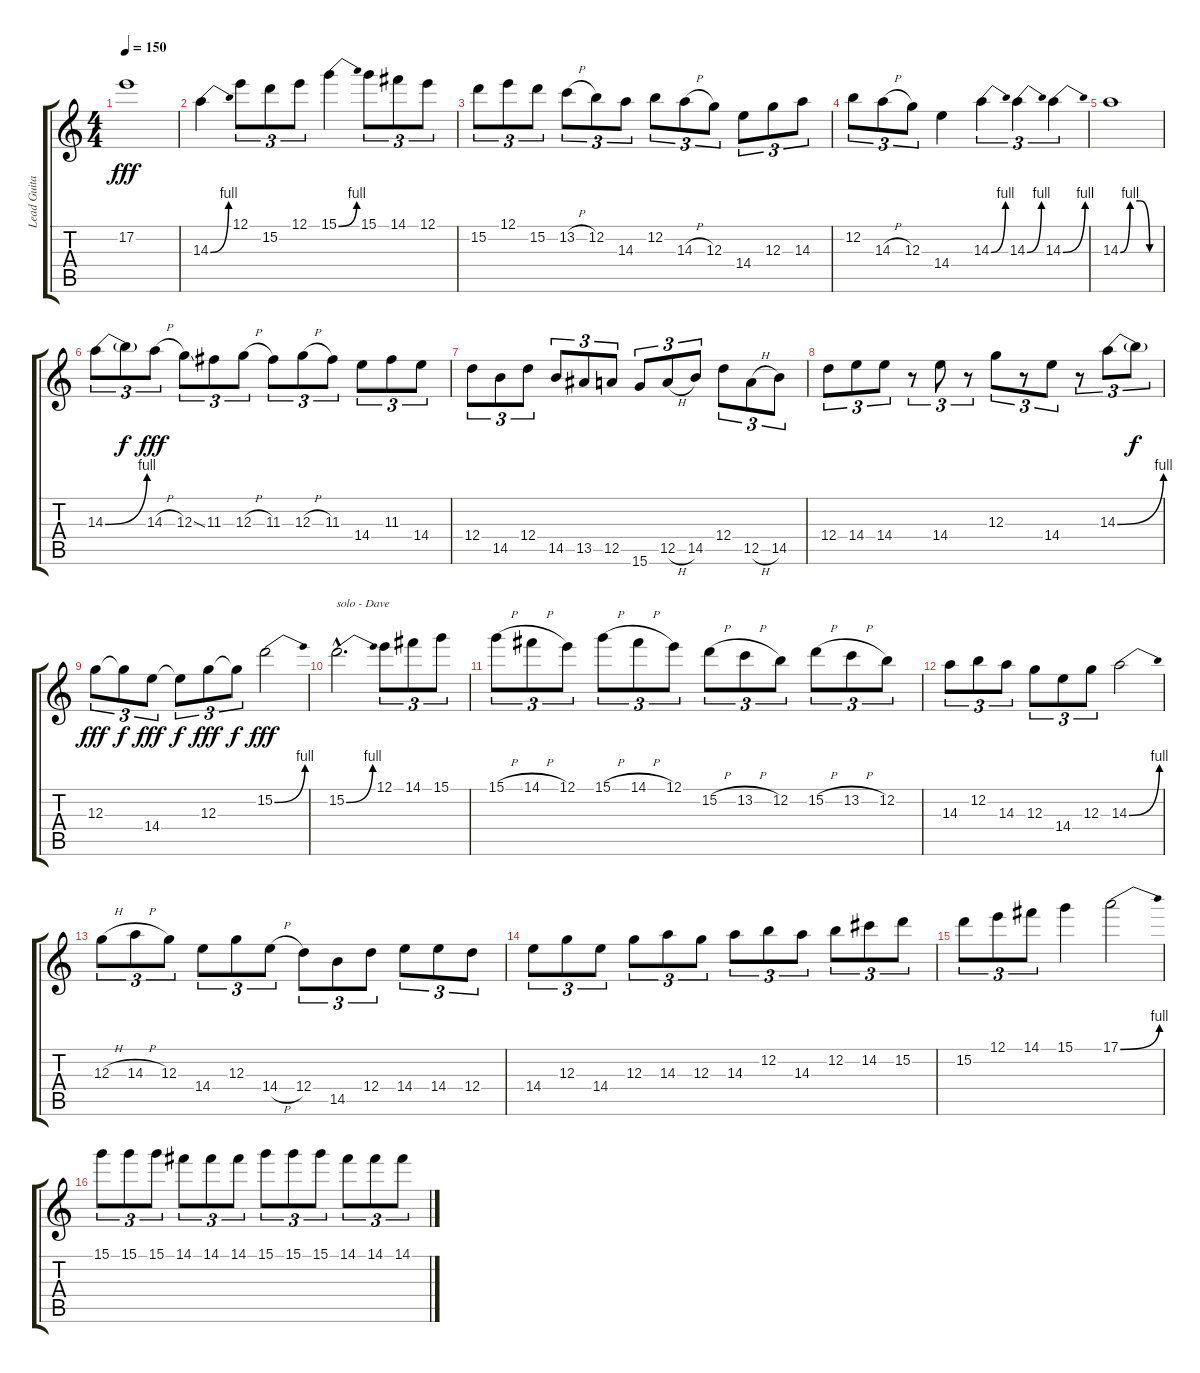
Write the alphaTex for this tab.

\track ("Lead Guitar" "Lead Guita") {instrument distortionguitar}
\staff {score tabs}
\tuning (E4 B3 G3 D3 A2 E2) {hide}
\ts (4 4)
\tempo 150
\clef g2
\ks c
17.2.1{dy fff} |
14.3{be (bend 0 0 60 4)}.4 12.1.8{tu (3 2)} 15.2.8{tu (3 2)} 12.1.8{tu (3 2)} 15.1{be (bend 0 0 60 4)}.4 15.1.8{tu (3 2)} 14.1.8{tu (3 2)} 12.1.8{tu (3 2)} |
15.2.8{tu (3 2)} 12.1.8{tu (3 2)} 15.2.8{tu (3 2)} 13.2{h}.8{tu (3 2)} 12.2.8{tu (3 2)} 14.3.8{tu (3 2)} 12.2.8{tu (3 2)} 14.3{h}.8{tu (3 2)} 12.3.8{tu (3 2)} 14.4.8{tu (3 2)} 12.3.8{tu (3 2)} 14.3.8{tu (3 2)} |
12.2.8{tu (3 2)} 14.3{h}.8{tu (3 2)} 12.3.8{tu (3 2)} 14.4.4 14.3{be (bend 0 0 60 4)}.4{tu (3 2)} 14.3{be (bend 0 0 60 4)}.4{tu (3 2)} 14.3{be (bend 0 0 60 4)}.4{tu (3 2)} |
14.3{be (custom 0 0 15 4 30 4 45 0 60 0)}.1 |
14.3{be (bend 0 0 60 4)}.8{tu (3 2)} 14.3{t}.8{tu (3 2) dy f} 14.3{h}.8{tu (3 2) dy fff} 12.3{ss}.8{tu (3 2)} 11.3.8{tu (3 2)} 12.3{h}.8{tu (3 2)} 11.3.8{tu (3 2)} 12.3{h}.8{tu (3 2)} 11.3.8{tu (3 2)} 14.4.8{tu (3 2)} 11.3.8{tu (3 2)} 14.4.8{tu (3 2)} |
12.4.8{tu (3 2)} 14.5.8{tu (3 2)} 12.4.8{tu (3 2)} 14.5.8{tu (3 2)} 13.5.8{tu (3 2)} 12.5.8{tu (3 2)} 15.6.8{tu (3 2)} 12.5{h}.8{tu (3 2)} 14.5.8{tu (3 2)} 12.4.8{tu (3 2)} 12.5{h}.8{tu (3 2)} 14.5.8{tu (3 2)} |
12.4.8{tu (3 2)} 14.4.8{tu (3 2)} 14.4.8{tu (3 2)} r.8{tu (3 2)} 14.4.8{tu (3 2)} r.8{tu (3 2)} 12.3.8{tu (3 2)} r.8{tu (3 2)} 14.4.8{tu (3 2)} r.8{tu (3 2)} 14.3{be (bend 0 0 60 4)}.8{tu (3 2)} 14.3{t}.8{tu (3 2) dy f} |
12.3.8{tu (3 2) dy fff} 12.3{t}.8{tu (3 2) dy f} 14.4.8{tu (3 2) dy fff} 14.4{t}.8{tu (3 2) dy f} 12.3.8{tu (3 2) dy fff} 12.3{t}.8{tu (3 2) dy f} 15.2{be (bend 0 0 60 4)}.2{dy fff} |
15.2{be (bend 0 0 60 4) hac}.2{d txt "solo - Dave"} 12.1.8{tu (3 2)} 14.1.8{tu (3 2)} 15.1.8{tu (3 2)} |
15.1{h}.8{tu (3 2)} 14.1{h}.8{tu (3 2)} 12.1.8{tu (3 2)} 15.1{h}.8{tu (3 2)} 14.1{h}.8{tu (3 2)} 12.1.8{tu (3 2)} 15.2{h}.8{tu (3 2)} 13.2{h}.8{tu (3 2)} 12.2.8{tu (3 2)} 15.2{h}.8{tu (3 2)} 13.2{h}.8{tu (3 2)} 12.2.8{tu (3 2)} |
14.3.8{tu (3 2)} 12.2.8{tu (3 2)} 14.3.8{tu (3 2)} 12.3.8{tu (3 2)} 14.4.8{tu (3 2)} 12.3.8{tu (3 2)} 14.3{be (bend 0 0 60 4)}.2 |
12.3{h}.8{tu (3 2)} 14.3{h}.8{tu (3 2)} 12.3.8{tu (3 2)} 14.4.8{tu (3 2)} 12.3.8{tu (3 2)} 14.4{h}.8{tu (3 2)} 12.4.8{tu (3 2)} 14.5.8{tu (3 2)} 12.4.8{tu (3 2)} 14.4.8{tu (3 2)} 14.4.8{tu (3 2)} 12.4.8{tu (3 2)} |
14.4.8{tu (3 2)} 12.3.8{tu (3 2)} 14.4.8{tu (3 2)} 12.3.8{tu (3 2)} 14.3.8{tu (3 2)} 12.3.8{tu (3 2)} 14.3.8{tu (3 2)} 12.2.8{tu (3 2)} 14.3.8{tu (3 2)} 12.2.8{tu (3 2)} 14.2.8{tu (3 2)} 15.2.8{tu (3 2)} |
15.2.8{tu (3 2)} 12.1.8{tu (3 2)} 14.1.8{tu (3 2)} 15.1.4 17.1{be (bend 0 0 60 4)}.2 |
15.1.8{tu (3 2)} 15.1.8{tu (3 2)} 15.1.8{tu (3 2)} 14.1.8{tu (3 2)} 14.1.8{tu (3 2)} 14.1.8{tu (3 2)} 15.1.8{tu (3 2)} 15.1.8{tu (3 2)} 15.1.8{tu (3 2)} 14.1.8{tu (3 2)} 14.1.8{tu (3 2)} 14.1.8{tu (3 2)}
